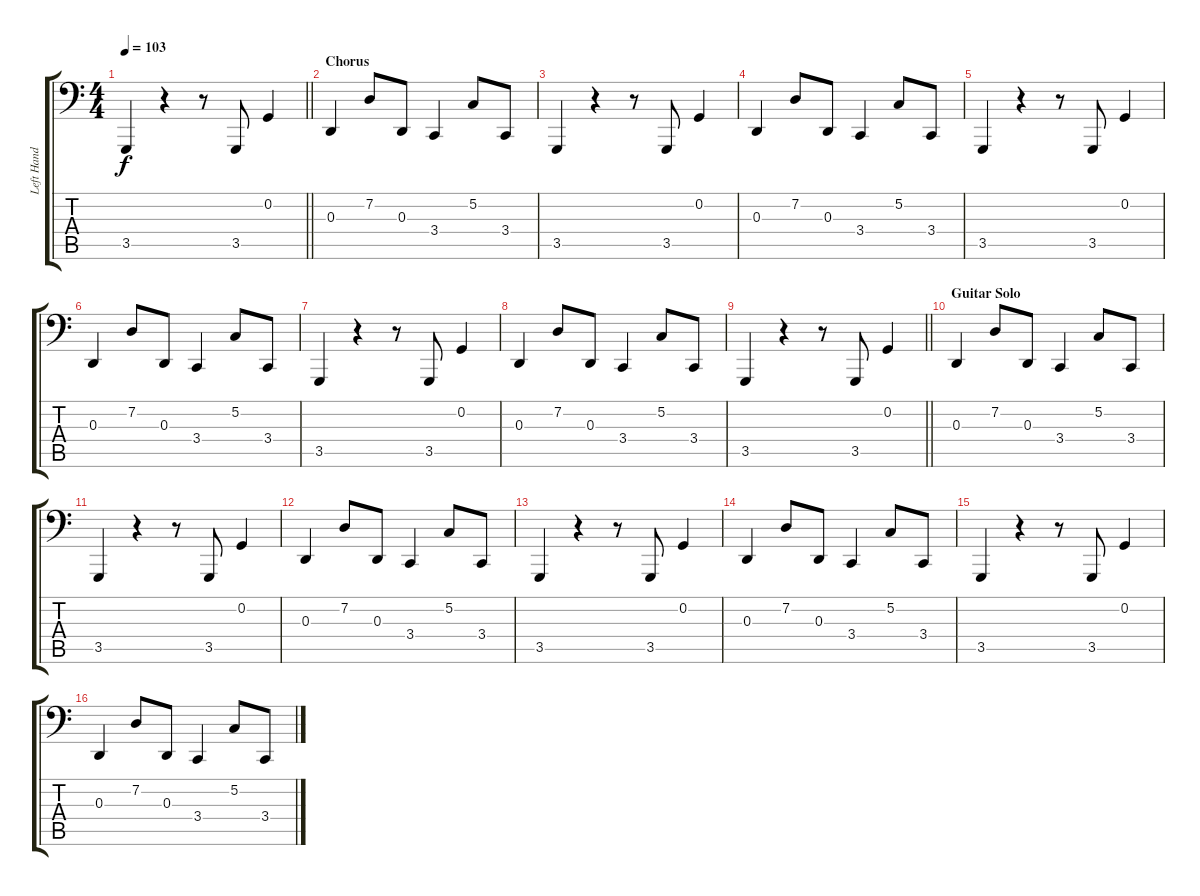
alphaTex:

\track ("Left Hand" "Left Hand") {instrument acousticgrandpiano}
\staff {score tabs}
\tuning (C3 G2 D2 A1 E1 B0) {hide}
\ts (4 4)
\tempo 103
\clef f4
\barLineRight lightlight
\ks c
3.5.4{dy f} r.4 r.8 3.5.8 0.2.4 |
\section ("" "Chorus")
0.3.4 7.2.8 0.3.8 3.4.4 5.2.8 3.4.8 |
3.5.4 r.4 r.8 3.5.8 0.2.4 |
0.3.4 7.2.8 0.3.8 3.4.4 5.2.8 3.4.8 |
3.5.4 r.4 r.8 3.5.8 0.2.4 |
0.3.4 7.2.8 0.3.8 3.4.4 5.2.8 3.4.8 |
3.5.4 r.4 r.8 3.5.8 0.2.4 |
0.3.4 7.2.8 0.3.8 3.4.4 5.2.8 3.4.8 |
\barLineRight lightlight
3.5.4 r.4 r.8 3.5.8 0.2.4 |
\section ("" "Guitar Solo")
0.3.4 7.2.8 0.3.8 3.4.4 5.2.8 3.4.8 |
3.5.4 r.4 r.8 3.5.8 0.2.4 |
0.3.4 7.2.8 0.3.8 3.4.4 5.2.8 3.4.8 |
3.5.4 r.4 r.8 3.5.8 0.2.4 |
0.3.4 7.2.8 0.3.8 3.4.4 5.2.8 3.4.8 |
3.5.4 r.4 r.8 3.5.8 0.2.4 |
0.3.4 7.2.8 0.3.8 3.4.4 5.2.8 3.4.8
